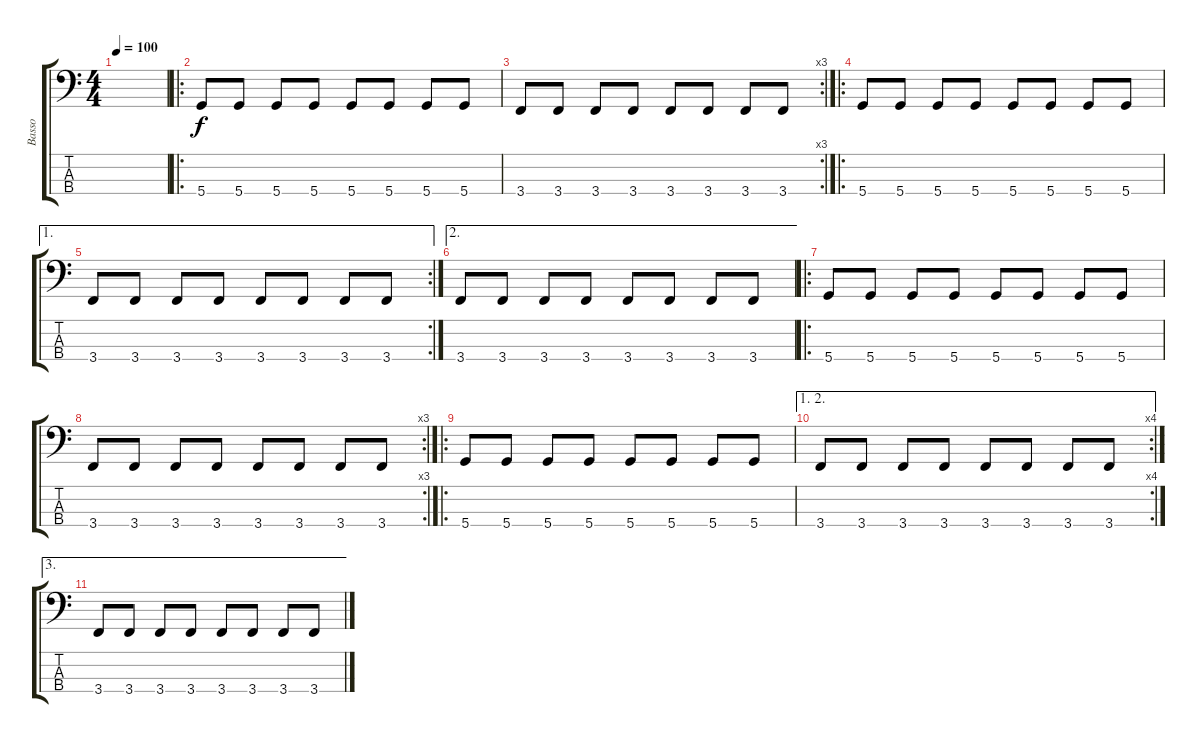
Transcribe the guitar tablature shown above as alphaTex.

\track ("Basso" "Basso") {instrument electricbassfinger}
\staff {score tabs}
\tuning (F2 C2 G1 D1) {hide}
\ts (4 4)
\tempo 100
\clef f4
\ks c
|
\ro
5.4.8 5.4.8 5.4.8 5.4.8 5.4.8 5.4.8 5.4.8 5.4.8 |
\rc 3
3.4.8 3.4.8 3.4.8 3.4.8 3.4.8 3.4.8 3.4.8 3.4.8 |
\ro
5.4.8 5.4.8 5.4.8 5.4.8 5.4.8 5.4.8 5.4.8 5.4.8 |
\ae 1
\rc 2
3.4.8 3.4.8 3.4.8 3.4.8 3.4.8 3.4.8 3.4.8 3.4.8 |
\ae 2
3.4.8 3.4.8 3.4.8 3.4.8 3.4.8 3.4.8 3.4.8 3.4.8 |
\ro
5.4.8 5.4.8 5.4.8 5.4.8 5.4.8 5.4.8 5.4.8 5.4.8 |
\rc 3
3.4.8 3.4.8 3.4.8 3.4.8 3.4.8 3.4.8 3.4.8 3.4.8 |
\ro
5.4.8 5.4.8 5.4.8 5.4.8 5.4.8 5.4.8 5.4.8 5.4.8 |
\ae (1 2)
\rc 4
3.4.8 3.4.8 3.4.8 3.4.8 3.4.8 3.4.8 3.4.8 3.4.8 |
\ae 3
3.4.8 3.4.8 3.4.8 3.4.8 3.4.8 3.4.8 3.4.8 3.4.8
